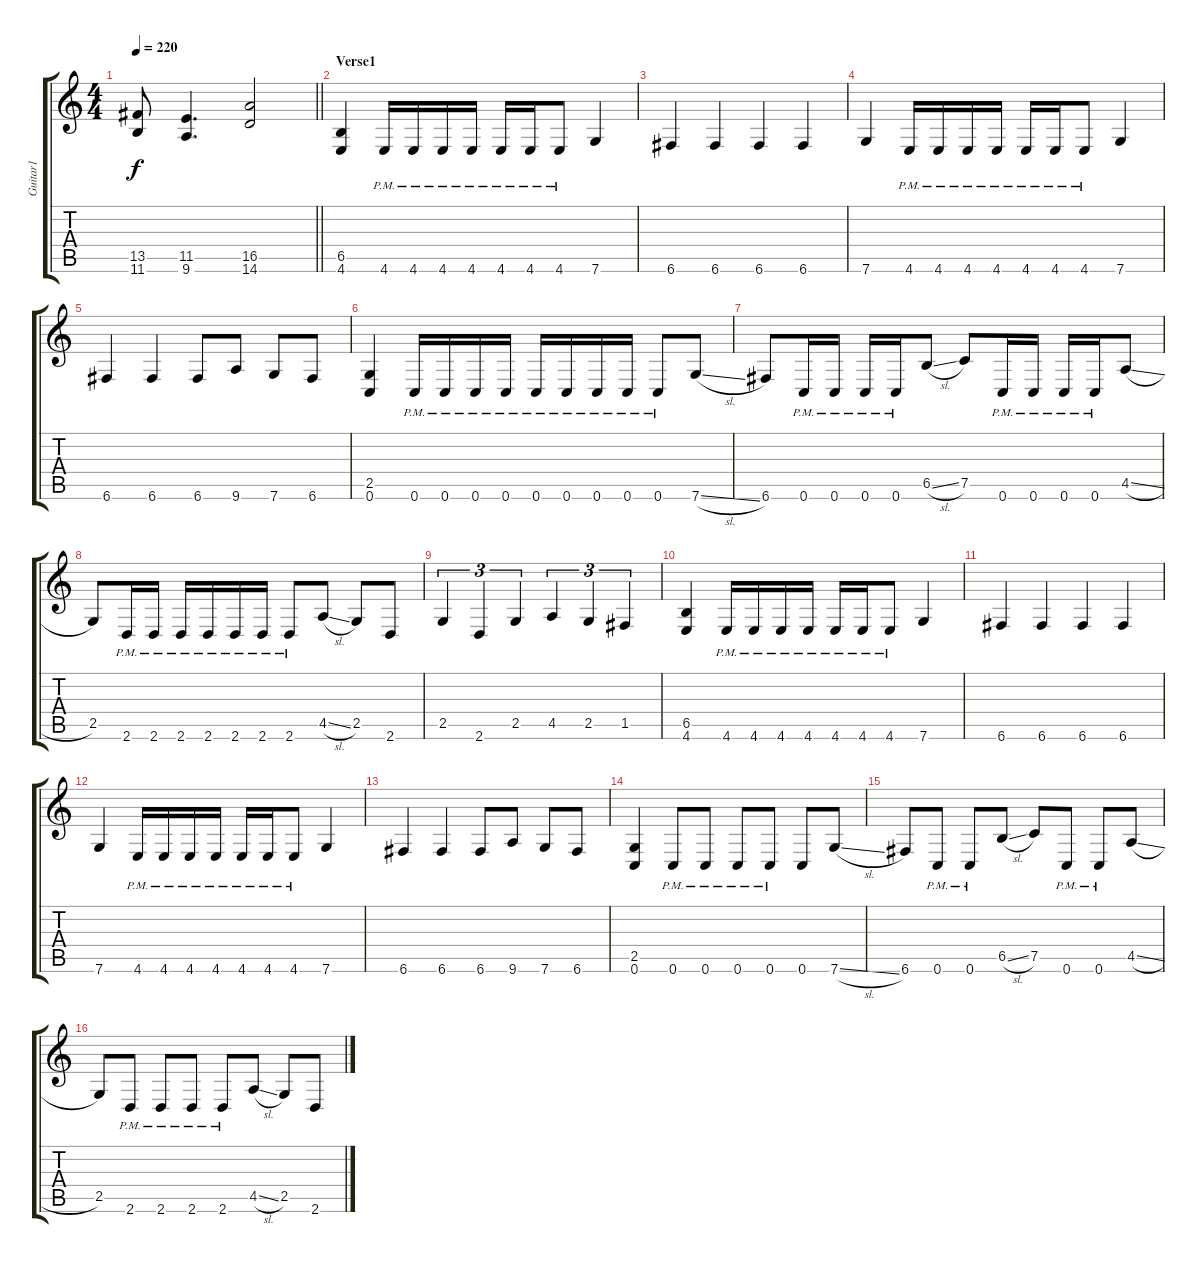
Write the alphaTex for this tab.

\track ("Guitar1" "Guitar1") {instrument distortionguitar}
\staff {score tabs}
\tuning (C4 G3 Eb3 Bb2 F2 C2) {hide}
\ts (4 4)
\tempo 220
\clef g2
\barLineRight lightlight
\ks c
(13.5{t} 11.6{t}).8{dy f} (11.5 9.6).4{d} (16.5 14.6).2 |
\section ("" "Verse1")
(6.5 4.6).4 4.6{pm}.16 4.6{pm}.16 4.6{pm}.16 4.6{pm}.16 4.6{pm}.16 4.6{pm}.16 4.6{pm}.8 7.6.4 |
6.6.4 6.6.4 6.6.4 6.6.4 |
7.6.4 4.6{pm}.16 4.6{pm}.16 4.6{pm}.16 4.6{pm}.16 4.6{pm}.16 4.6{pm}.16 4.6{pm}.8 7.6.4 |
6.6.4 6.6.4 6.6.8 9.6.8 7.6.8 6.6.8 |
(2.5 0.6).4 0.6{pm}.16 0.6{pm}.16 0.6{pm}.16 0.6{pm}.16 0.6{pm}.16 0.6{pm}.16 0.6{pm}.16 0.6{pm}.16 0.6{pm}.8 7.6{sl}.8 |
6.6.8 0.6{pm}.16 0.6{pm}.16 0.6{pm}.16 0.6{pm}.16 6.5{sl}.8 7.5.8 0.6{pm}.16 0.6{pm}.16 0.6{pm}.16 0.6{pm}.16 4.5{sl}.8 |
2.5.8 2.6{pm}.16 2.6{pm}.16 2.6{pm}.16 2.6{pm}.16 2.6{pm}.16 2.6{pm}.16 2.6{pm}.8 4.5{sl}.8 2.5.8 2.6.8 |
2.5.4{tu (3 2)} 2.6.4{tu (3 2)} 2.5.4{tu (3 2)} 4.5.4{tu (3 2)} 2.5.4{tu (3 2)} 1.5.4{tu (3 2)} |
(6.5 4.6).4 4.6{pm}.16 4.6{pm}.16 4.6{pm}.16 4.6{pm}.16 4.6{pm}.16 4.6{pm}.16 4.6{pm}.8 7.6.4 |
6.6.4 6.6.4 6.6.4 6.6.4 |
7.6.4 4.6{pm}.16 4.6{pm}.16 4.6{pm}.16 4.6{pm}.16 4.6{pm}.16 4.6{pm}.16 4.6{pm}.8 7.6.4 |
6.6.4 6.6.4 6.6.8 9.6.8 7.6.8 6.6.8 |
(2.5 0.6).4 0.6{pm}.8 0.6{pm}.8 0.6{pm}.8 0.6{pm}.8 0.6.8 7.6{sl}.8 |
6.6.8 0.6{pm}.8 0.6{pm}.8 6.5{sl}.8 7.5.8 0.6{pm}.8 0.6{pm}.8 4.5{sl}.8 |
2.5.8 2.6{pm}.8 2.6{pm}.8 2.6{pm}.8 2.6{pm}.8 4.5{sl}.8 2.5.8 2.6.8
